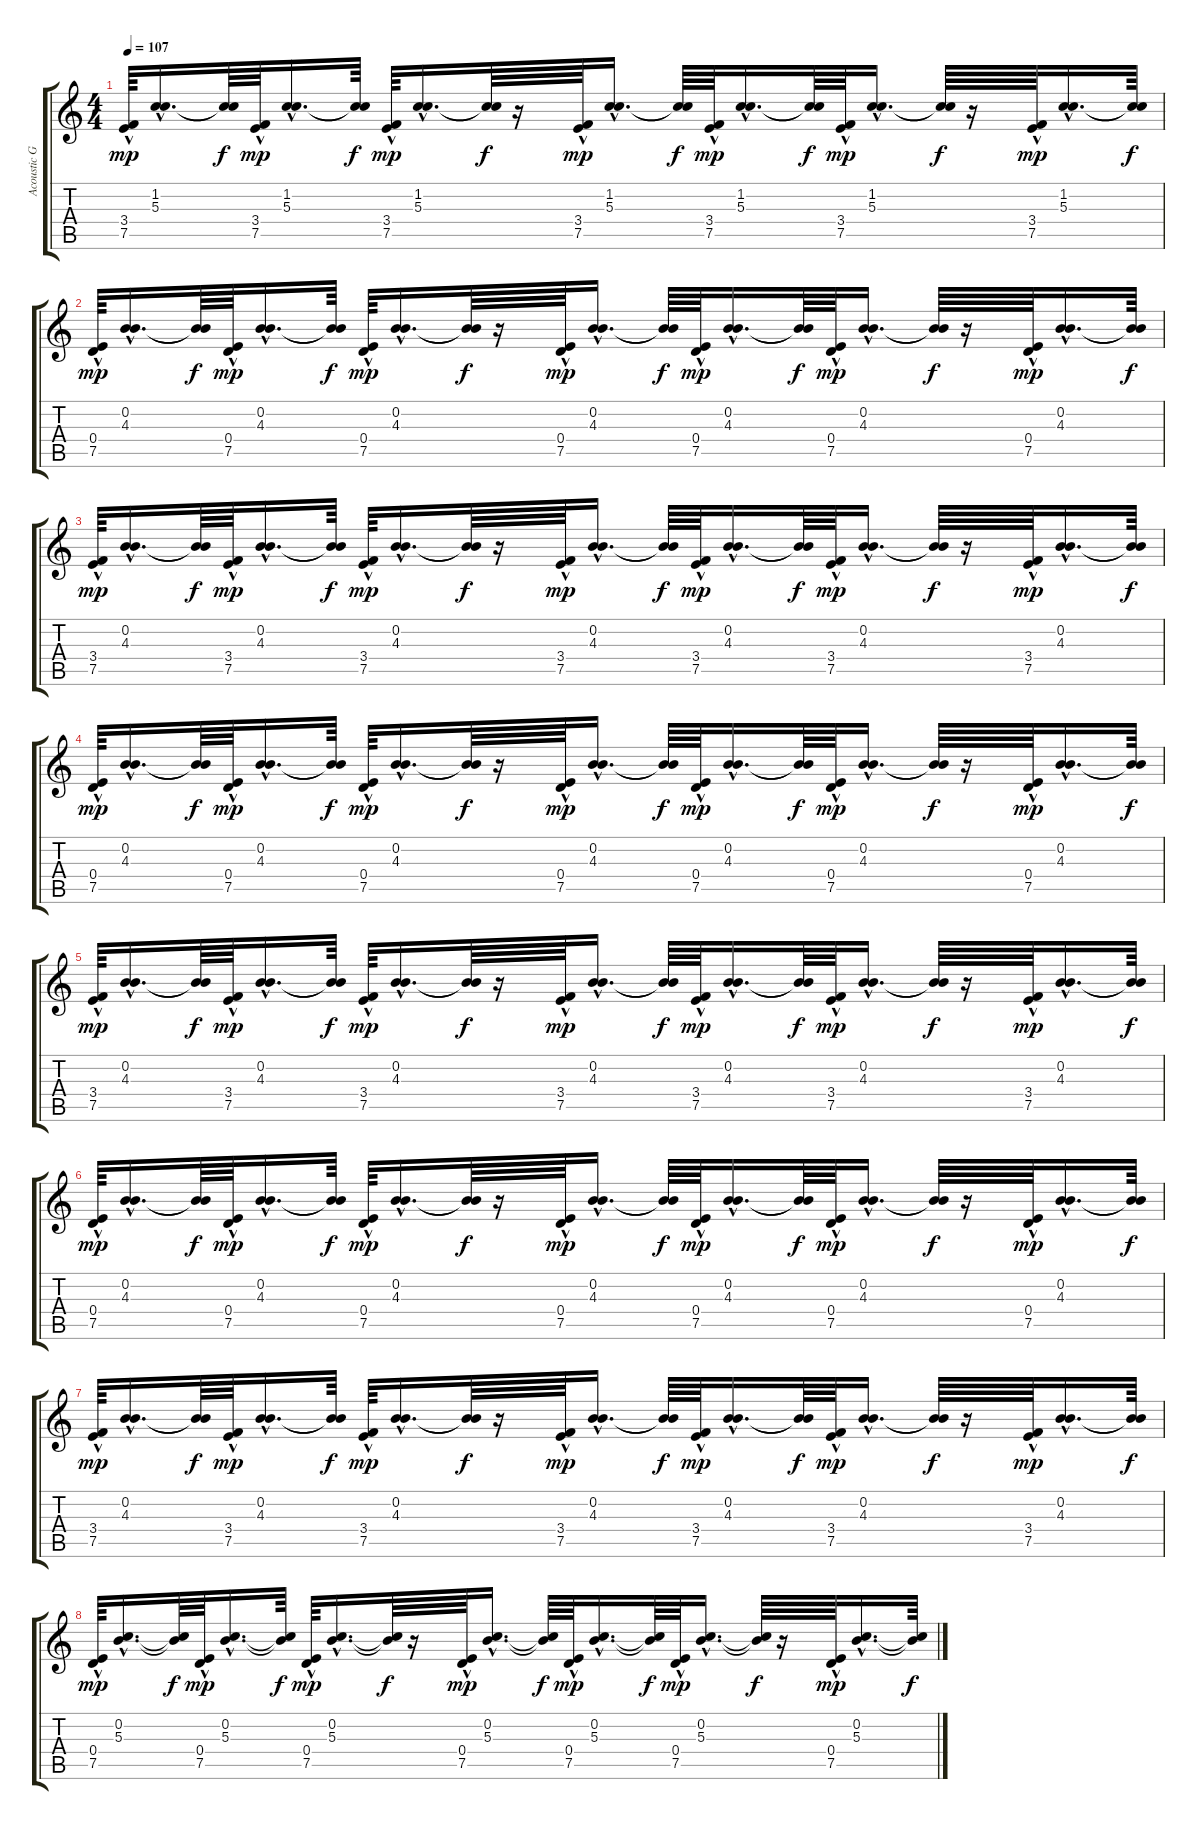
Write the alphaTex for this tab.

\track ("Acoustic Guitar" "Acoustic G") {instrument acousticguitarsteel}
\staff {score tabs}
\tuning (E4 B3 G3 D3 A2 E2) {hide}
\ts (4 4)
\tempo 107
\clef g2
\ks c
(3.4 7.5{hac}).64{dy mp} (1.2{hac} 5.3{hac}).16{d} (1.2{t} 5.3{t}).64{dy f} (3.4 7.5{hac}).64{dy mp} (1.2{hac} 5.3{hac}).16{d} (1.2{t} 5.3{t}).64{dy f} (3.4 7.5{hac}).64{dy mp} (1.2{hac} 5.3{hac}).16{d} (1.2{t} 5.3{t}).64{dy f} r.16 (3.4 7.5{hac}).64{dy mp} (1.2{hac} 5.3{hac}).16{d} (1.2{t} 5.3{t}).64{dy f} (3.4 7.5{hac}).64{dy mp} (1.2{hac} 5.3{hac}).16{d} (1.2{t} 5.3{t}).64{dy f} (3.4 7.5{hac}).64{dy mp} (1.2{hac} 5.3{hac}).16{d} (1.2{t} 5.3{t}).64{dy f} r.16 (3.4 7.5{hac}).64{dy mp} (1.2{hac} 5.3{hac}).16{d} (1.2{t} 5.3{t}).64{dy f} |
(0.4{hac} 7.5).64{dy mp} (0.2{hac} 4.3{hac}).16{d} (0.2{t} 4.3{t}).64{dy f} (0.4{hac} 7.5).64{dy mp} (0.2{hac} 4.3{hac}).16{d} (0.2{t} 4.3{t}).64{dy f} (0.4{hac} 7.5).64{dy mp} (0.2{hac} 4.3{hac}).16{d} (0.2{t} 4.3{t}).64{dy f} r.16 (0.4{hac} 7.5).64{dy mp} (0.2{hac} 4.3{hac}).16{d} (0.2{t} 4.3{t}).64{dy f} (0.4{hac} 7.5).64{dy mp} (0.2{hac} 4.3{hac}).16{d} (0.2{t} 4.3{t}).64{dy f} (0.4{hac} 7.5).64{dy mp} (0.2{hac} 4.3{hac}).16{d} (0.2{t} 4.3{t}).64{dy f} r.16 (0.4{hac} 7.5).64{dy mp} (0.2{hac} 4.3{hac}).16{d} (0.2{t} 4.3{t}).64{dy f} |
(3.4 7.5{hac}).64{dy mp} (0.2{hac} 4.3{hac}).16{d} (0.2{t} 4.3{t}).64{dy f} (3.4 7.5{hac}).64{dy mp} (0.2{hac} 4.3{hac}).16{d} (0.2{t} 4.3{t}).64{dy f} (3.4 7.5{hac}).64{dy mp} (0.2{hac} 4.3{hac}).16{d} (0.2{t} 4.3{t}).64{dy f} r.16 (3.4 7.5{hac}).64{dy mp} (0.2{hac} 4.3{hac}).16{d} (0.2{t} 4.3{t}).64{dy f} (3.4 7.5{hac}).64{dy mp} (0.2{hac} 4.3{hac}).16{d} (0.2{t} 4.3{t}).64{dy f} (3.4 7.5{hac}).64{dy mp} (0.2{hac} 4.3{hac}).16{d} (0.2{t} 4.3{t}).64{dy f} r.16 (3.4 7.5{hac}).64{dy mp} (0.2{hac} 4.3{hac}).16{d} (0.2{t} 4.3{t}).64{dy f} |
(0.4{hac} 7.5).64{dy mp} (0.2{hac} 4.3{hac}).16{d} (0.2{t} 4.3{t}).64{dy f} (0.4{hac} 7.5).64{dy mp} (0.2{hac} 4.3{hac}).16{d} (0.2{t} 4.3{t}).64{dy f} (0.4{hac} 7.5).64{dy mp} (0.2{hac} 4.3{hac}).16{d} (0.2{t} 4.3{t}).64{dy f} r.16 (0.4{hac} 7.5).64{dy mp} (0.2{hac} 4.3{hac}).16{d} (0.2{t} 4.3{t}).64{dy f} (0.4{hac} 7.5).64{dy mp} (0.2{hac} 4.3{hac}).16{d} (0.2{t} 4.3{t}).64{dy f} (0.4{hac} 7.5).64{dy mp} (0.2{hac} 4.3{hac}).16{d} (0.2{t} 4.3{t}).64{dy f} r.16 (0.4{hac} 7.5).64{dy mp} (0.2{hac} 4.3{hac}).16{d} (0.2{t} 4.3{t}).64{dy f} |
(3.4 7.5{hac}).64{dy mp} (0.2{hac} 4.3{hac}).16{d} (0.2{t} 4.3{t}).64{dy f} (3.4 7.5{hac}).64{dy mp} (0.2{hac} 4.3{hac}).16{d} (0.2{t} 4.3{t}).64{dy f} (3.4 7.5{hac}).64{dy mp} (0.2{hac} 4.3{hac}).16{d} (0.2{t} 4.3{t}).64{dy f} r.16 (3.4 7.5{hac}).64{dy mp} (0.2{hac} 4.3{hac}).16{d} (0.2{t} 4.3{t}).64{dy f} (3.4 7.5{hac}).64{dy mp} (0.2{hac} 4.3{hac}).16{d} (0.2{t} 4.3{t}).64{dy f} (3.4 7.5{hac}).64{dy mp} (0.2{hac} 4.3{hac}).16{d} (0.2{t} 4.3{t}).64{dy f} r.16 (3.4 7.5{hac}).64{dy mp} (0.2{hac} 4.3{hac}).16{d} (0.2{t} 4.3{t}).64{dy f} |
(0.4{hac} 7.5).64{dy mp} (0.2{hac} 4.3{hac}).16{d} (0.2{t} 4.3{t}).64{dy f} (0.4{hac} 7.5).64{dy mp} (0.2{hac} 4.3{hac}).16{d} (0.2{t} 4.3{t}).64{dy f} (0.4{hac} 7.5).64{dy mp} (0.2{hac} 4.3{hac}).16{d} (0.2{t} 4.3{t}).64{dy f} r.16 (0.4{hac} 7.5).64{dy mp} (0.2{hac} 4.3{hac}).16{d} (0.2{t} 4.3{t}).64{dy f} (0.4{hac} 7.5).64{dy mp} (0.2{hac} 4.3{hac}).16{d} (0.2{t} 4.3{t}).64{dy f} (0.4{hac} 7.5).64{dy mp} (0.2{hac} 4.3{hac}).16{d} (0.2{t} 4.3{t}).64{dy f} r.16 (0.4{hac} 7.5).64{dy mp} (0.2{hac} 4.3{hac}).16{d} (0.2{t} 4.3{t}).64{dy f} |
(3.4 7.5{hac}).64{dy mp} (0.2{hac} 4.3{hac}).16{d} (0.2{t} 4.3{t}).64{dy f} (3.4 7.5{hac}).64{dy mp} (0.2{hac} 4.3{hac}).16{d} (0.2{t} 4.3{t}).64{dy f} (3.4 7.5{hac}).64{dy mp} (0.2{hac} 4.3{hac}).16{d} (0.2{t} 4.3{t}).64{dy f} r.16 (3.4 7.5{hac}).64{dy mp} (0.2{hac} 4.3{hac}).16{d} (0.2{t} 4.3{t}).64{dy f} (3.4 7.5{hac}).64{dy mp} (0.2{hac} 4.3{hac}).16{d} (0.2{t} 4.3{t}).64{dy f} (3.4 7.5{hac}).64{dy mp} (0.2{hac} 4.3{hac}).16{d} (0.2{t} 4.3{t}).64{dy f} r.16 (3.4 7.5{hac}).64{dy mp} (0.2{hac} 4.3{hac}).16{d} (0.2{t} 4.3{t}).64{dy f} |
(0.4{hac} 7.5).64{dy mp} (0.2{hac} 5.3{hac}).16{d} (0.2{t} 5.3{t}).64{dy f} (0.4{hac} 7.5).64{dy mp} (0.2{hac} 5.3{hac}).16{d} (0.2{t} 5.3{t}).64{dy f} (0.4{hac} 7.5).64{dy mp} (0.2{hac} 5.3{hac}).16{d} (0.2{t} 5.3{t}).64{dy f} r.16 (0.4{hac} 7.5).64{dy mp} (0.2{hac} 5.3{hac}).16{d} (0.2{t} 5.3{t}).64{dy f} (0.4{hac} 7.5).64{dy mp} (0.2{hac} 5.3{hac}).16{d} (0.2{t} 5.3{t}).64{dy f} (0.4{hac} 7.5).64{dy mp} (0.2{hac} 5.3{hac}).16{d} (0.2{t} 5.3{t}).64{dy f} r.16 (0.4{hac} 7.5).64{dy mp} (0.2{hac} 5.3{hac}).16{d} (0.2{t} 5.3{t}).64{dy f}
